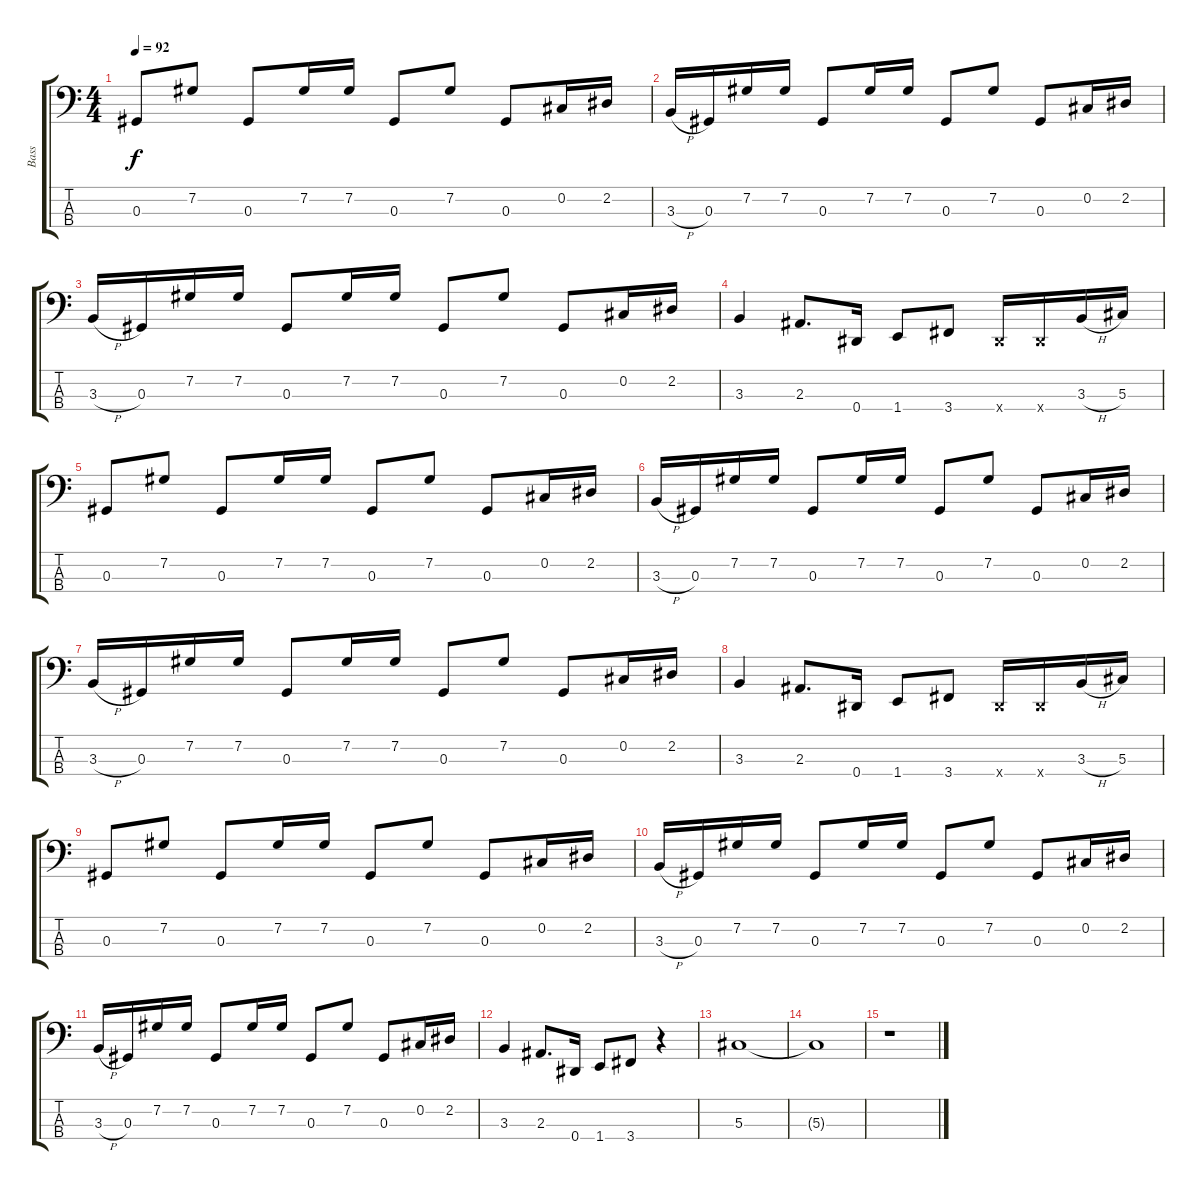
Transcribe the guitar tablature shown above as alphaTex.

\track ("Bass" "Bass") {instrument electricbasspick}
\staff {score tabs}
\tuning (Gb2 Db2 Ab1 Eb1) {hide}
\ts (4 4)
\tempo 92
\clef f4
\ks c
0.3.8{dy f} 7.2.8 0.3.8 7.2.16 7.2.16 0.3.8 7.2.8 0.3.8 0.2.16 2.2.16 |
3.3{h}.16 0.3.16 7.2.16 7.2.16 0.3.8 7.2.16 7.2.16 0.3.8 7.2.8 0.3.8 0.2.16 2.2.16 |
3.3{h}.16 0.3.16 7.2.16 7.2.16 0.3.8 7.2.16 7.2.16 0.3.8 7.2.8 0.3.8 0.2.16 2.2.16 |
3.3.4 2.3.8{d} 0.4.16 1.4.8 3.4.8 0.4{x}.16 0.4{x}.16 3.3{h}.16 5.3.16 |
0.3.8 7.2.8 0.3.8 7.2.16 7.2.16 0.3.8 7.2.8 0.3.8 0.2.16 2.2.16 |
3.3{h}.16 0.3.16 7.2.16 7.2.16 0.3.8 7.2.16 7.2.16 0.3.8 7.2.8 0.3.8 0.2.16 2.2.16 |
3.3{h}.16 0.3.16 7.2.16 7.2.16 0.3.8 7.2.16 7.2.16 0.3.8 7.2.8 0.3.8 0.2.16 2.2.16 |
3.3.4 2.3.8{d} 0.4.16 1.4.8 3.4.8 0.4{x}.16 0.4{x}.16 3.3{h}.16 5.3.16 |
0.3.8 7.2.8 0.3.8 7.2.16 7.2.16 0.3.8 7.2.8 0.3.8 0.2.16 2.2.16 |
3.3{h}.16 0.3.16 7.2.16 7.2.16 0.3.8 7.2.16 7.2.16 0.3.8 7.2.8 0.3.8 0.2.16 2.2.16 |
3.3{h}.16 0.3.16 7.2.16 7.2.16 0.3.8 7.2.16 7.2.16 0.3.8 7.2.8 0.3.8 0.2.16 2.2.16 |
3.3.4 2.3.8{d} 0.4.16 1.4.8 3.4.8 r.4 |
5.3.1 |
5.3{t}.1 |
r.1
